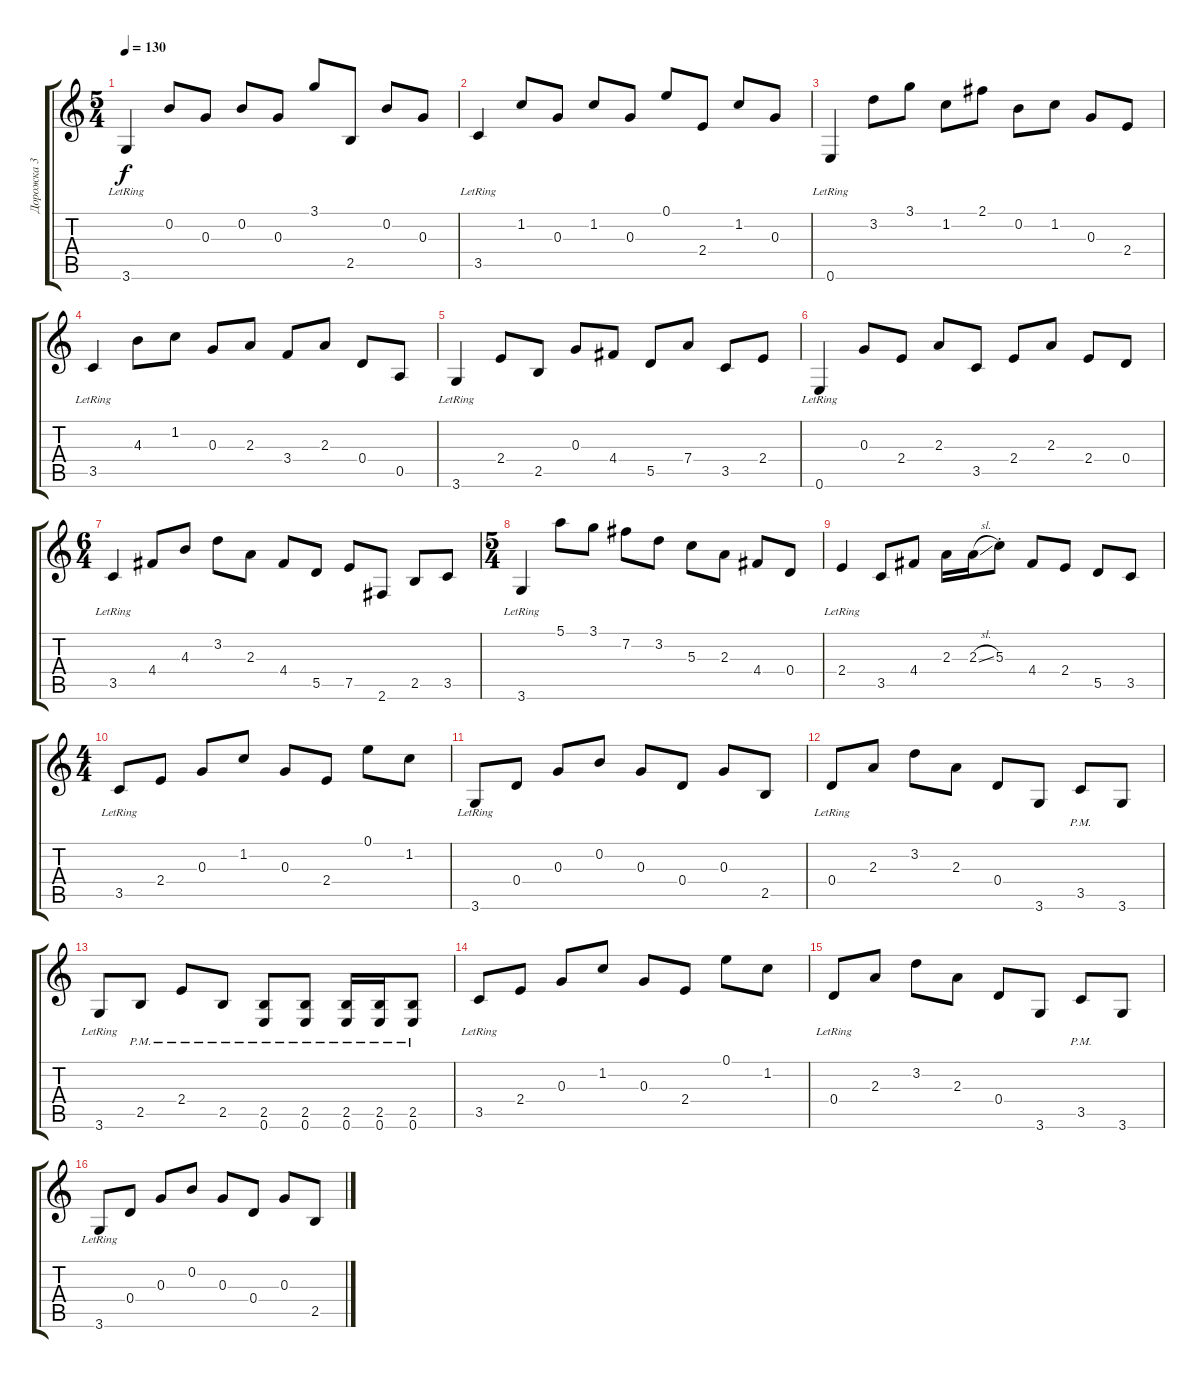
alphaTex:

\track ("Дорожка 3" "Дорожка 3") {instrument acousticguitarsteel}
\staff {score tabs}
\tuning (E4 B3 G3 D3 A2 E2) {hide}
\ts (5 4)
\tempo 130
\clef g2
\ks c
3.6{lr}.4{dy f} 0.2.8 0.3.8 0.2.8 0.3.8 3.1.8 2.5.8 0.2.8 0.3.8 |
3.5{lr}.4 1.2.8 0.3.8 1.2.8 0.3.8 0.1.8 2.4.8 1.2.8 0.3.8 |
0.6{lr}.4 3.2.8 3.1.8 1.2.8 2.1.8 0.2.8 1.2.8 0.3.8 2.4.8 |
3.5{lr}.4 4.3.8 1.2.8 0.3.8 2.3.8 3.4.8 2.3.8 0.4.8 0.5.8 |
3.6{lr}.4 2.4.8 2.5.8 0.3.8 4.4.8 5.5.8 7.4.8 3.5.8 2.4.8 |
0.6{lr}.4 0.3.8 2.4.8 2.3.8 3.5.8 2.4.8 2.3.8 2.4.8 0.4.8 |
\ts (6 4)
3.5{lr}.4 4.4.8 4.3.8 3.2.8 2.3.8 4.4.8 5.5.8 7.5.8 2.6.8 2.5.8 3.5.8 |
\ts (5 4)
3.6{lr}.4 5.1.8 3.1.8 7.2.8 3.2.8 5.3.8 2.3.8 4.4.8 0.4.8 |
2.4{lr}.4 3.5.8 4.4.8 2.3.16 2.3{sl}.16 5.3{st}.8 4.4.8 2.4.8 5.5.8 3.5.8 |
\ts (4 4)
3.5{lr}.8 2.4.8 0.3.8 1.2.8 0.3.8 2.4.8 0.1.8 1.2.8 |
3.6{lr}.8 0.4.8 0.3.8 0.2.8 0.3.8 0.4.8 0.3.8 2.5.8 |
0.4{lr}.8 2.3.8 3.2.8 2.3.8 0.4.8 3.6.8 3.5{pm}.8 3.6.8 |
3.6{lr}.8 2.5{pm}.8 2.4{pm}.8 2.5{pm}.8 (2.5{pm} 0.6{pm}).8 (2.5{pm} 0.6{pm}).8 (2.5{pm} 0.6{pm}).16 (2.5{pm} 0.6{pm}).16 (2.5{pm} 0.6{pm}).8 |
3.5{lr}.8 2.4.8 0.3.8 1.2.8 0.3.8 2.4.8 0.1.8 1.2.8 |
0.4{lr}.8 2.3.8 3.2.8 2.3.8 0.4.8 3.6.8 3.5{pm}.8 3.6.8 |
3.6{lr}.8 0.4.8 0.3.8 0.2.8 0.3.8 0.4.8 0.3.8 2.5.8
